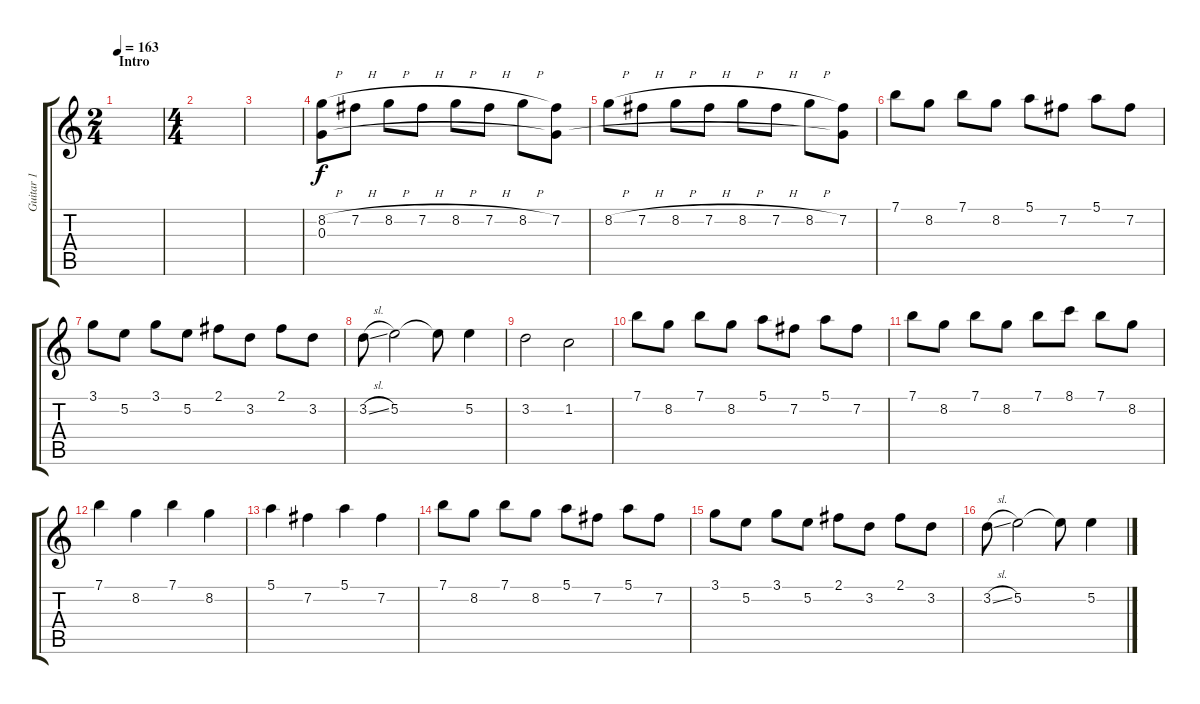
\track ("Guitar 1" "Guitar 1") {instrument distortionguitar}
\staff {score tabs}
\tuning (E4 B3 G3 D3 A2 E2) {hide}
\ts (2 4)
\section ("" "Intro")
\tempo 163
\clef g2
\ks c
|
\ts (4 4)
|
|
(8.2{h} 0.3).8{balance 3} 7.2{h}.8 8.2{h}.8 7.2{h}.8 8.2{h}.8 7.2{h}.8 8.2{h}.8 (7.2 0.3{t}).8 |
8.2{h}.8{balance 2} 7.2{h}.8 8.2{h}.8 7.2{h}.8 8.2{h}.8 7.2{h}.8 8.2{h}.8 (7.2 0.3{t}).8 |
7.1.8 8.2.8 7.1.8 8.2.8 5.1.8 7.2.8 5.1.8 7.2.8 |
3.1.8 5.2.8 3.1.8 5.2.8 2.1.8 3.2.8 2.1.8 3.2.8 |
3.2{sl}.8 5.2.2 5.2{t}.8 5.2.4 |
3.2.2 1.2.2 |
7.1.8 8.2.8 7.1.8 8.2.8 5.1.8 7.2.8 5.1.8 7.2.8 |
7.1.8 8.2.8 7.1.8 8.2.8 7.1.8 8.1.8 7.1.8 8.2.8 |
7.1.4 8.2.4 7.1.4 8.2.4 |
5.1.4 7.2.4 5.1.4 7.2.4 |
7.1.8 8.2.8 7.1.8 8.2.8 5.1.8 7.2.8 5.1.8 7.2.8 |
3.1.8 5.2.8 3.1.8 5.2.8 2.1.8 3.2.8 2.1.8 3.2.8 |
3.2{sl}.8 5.2.2 5.2{t}.8 5.2.4
